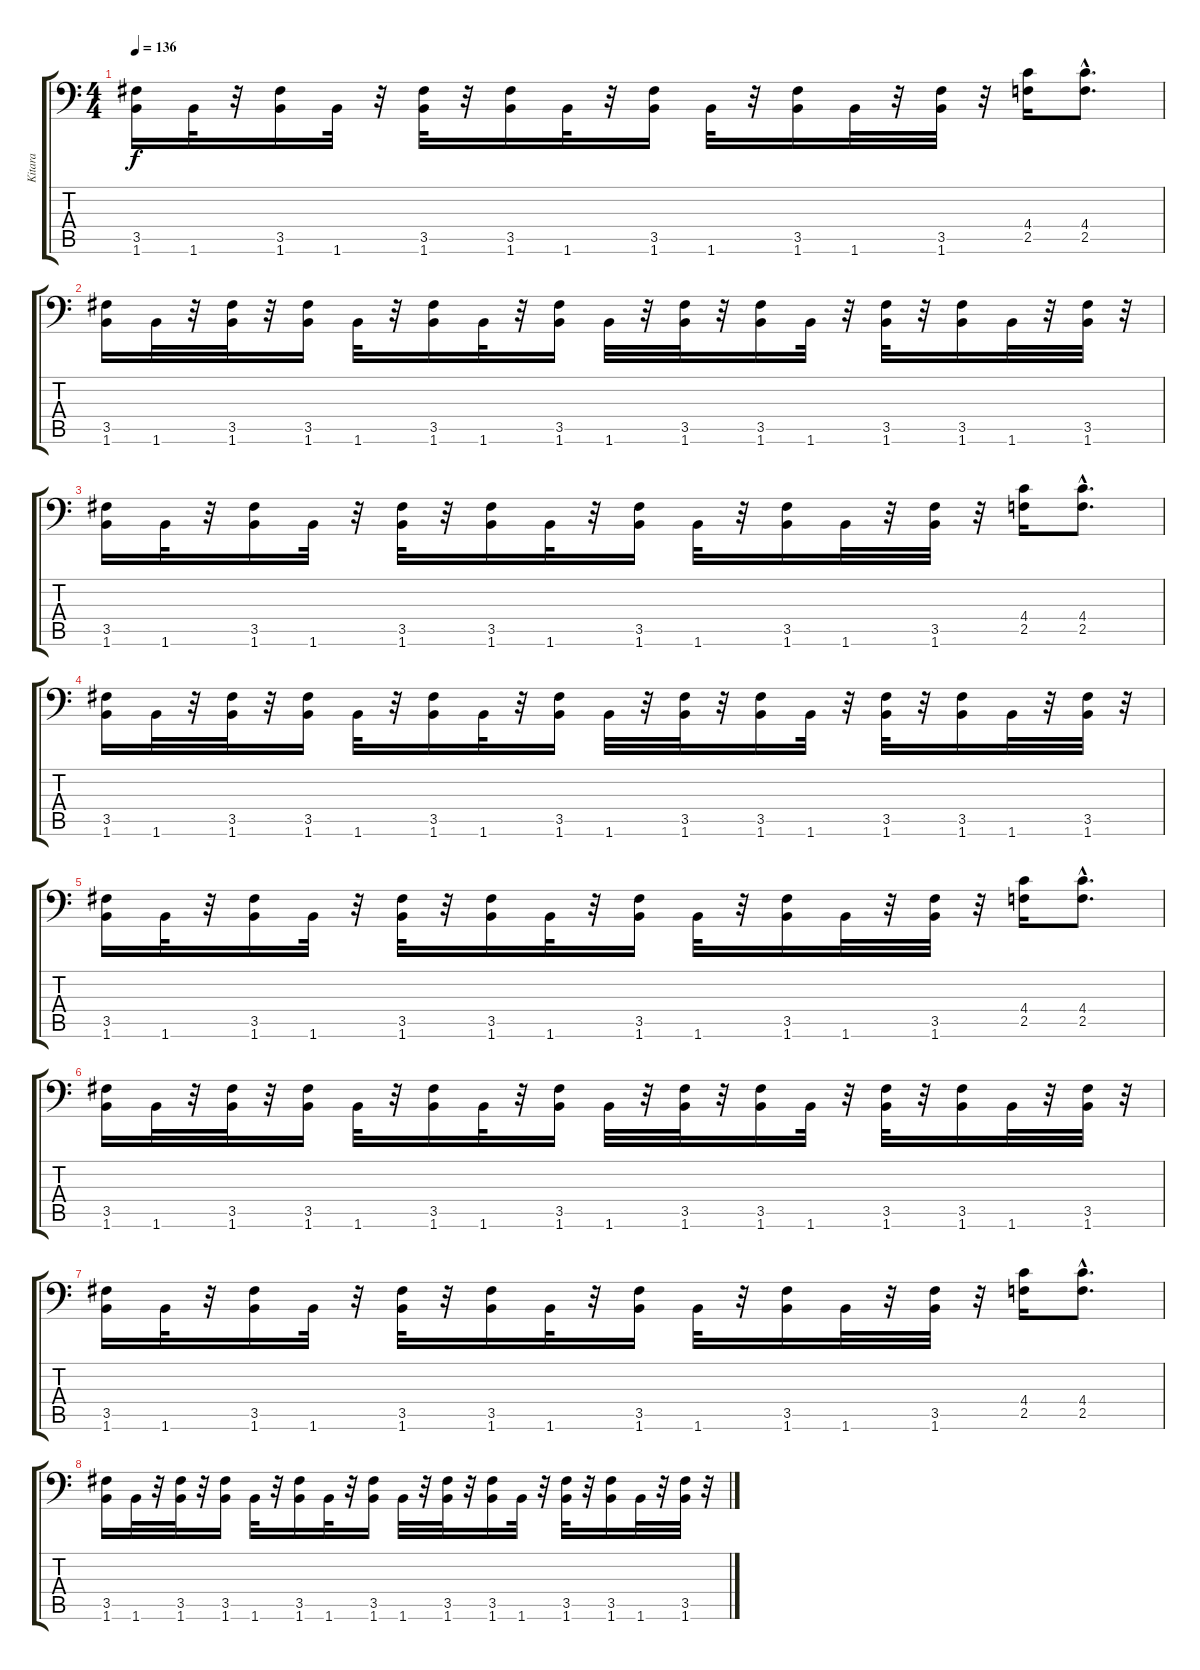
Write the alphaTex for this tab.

\track ("Kitara" "Kitara") {instrument distortionguitar}
\staff {score tabs}
\tuning (Bb3 F3 Db3 Ab2 Eb2 Bb1) {hide}
\ts (4 4)
\tempo 136
\clef f4
\ks c
(3.5 1.6).16{dy f} 1.6.32 r.32 (3.5 1.6).16 1.6.32 r.32 (3.5 1.6).32 r.32 (3.5 1.6).16 1.6.32 r.32 (3.5 1.6).16 1.6.32 r.32 (3.5 1.6).16 1.6.32 r.32 (3.5 1.6).32 r.32 (4.4 2.5).16 (4.4{hac} 2.5{hac}).8{d} |
(3.5 1.6).16 1.6.32 r.32 (3.5 1.6).32 r.32 (3.5 1.6).16 1.6.32 r.32 (3.5 1.6).16 1.6.32 r.32 (3.5 1.6).16 1.6.32 r.32 (3.5 1.6).32 r.32 (3.5 1.6).16 1.6.32 r.32 (3.5 1.6).32 r.32 (3.5 1.6).16 1.6.32 r.32 (3.5 1.6).32 r.32 |
(3.5 1.6).16 1.6.32 r.32 (3.5 1.6).16 1.6.32 r.32 (3.5 1.6).32 r.32 (3.5 1.6).16 1.6.32 r.32 (3.5 1.6).16 1.6.32 r.32 (3.5 1.6).16 1.6.32 r.32 (3.5 1.6).32 r.32 (4.4 2.5).16 (4.4{hac} 2.5{hac}).8{d} |
(3.5 1.6).16 1.6.32 r.32 (3.5 1.6).32 r.32 (3.5 1.6).16 1.6.32 r.32 (3.5 1.6).16 1.6.32 r.32 (3.5 1.6).16 1.6.32 r.32 (3.5 1.6).32 r.32 (3.5 1.6).16 1.6.32 r.32 (3.5 1.6).32 r.32 (3.5 1.6).16 1.6.32 r.32 (3.5 1.6).32 r.32 |
(3.5 1.6).16 1.6.32 r.32 (3.5 1.6).16 1.6.32 r.32 (3.5 1.6).32 r.32 (3.5 1.6).16 1.6.32 r.32 (3.5 1.6).16 1.6.32 r.32 (3.5 1.6).16 1.6.32 r.32 (3.5 1.6).32 r.32 (4.4 2.5).16 (4.4{hac} 2.5{hac}).8{d} |
(3.5 1.6).16 1.6.32 r.32 (3.5 1.6).32 r.32 (3.5 1.6).16 1.6.32 r.32 (3.5 1.6).16 1.6.32 r.32 (3.5 1.6).16 1.6.32 r.32 (3.5 1.6).32 r.32 (3.5 1.6).16 1.6.32 r.32 (3.5 1.6).32 r.32 (3.5 1.6).16 1.6.32 r.32 (3.5 1.6).32 r.32 |
(3.5 1.6).16 1.6.32 r.32 (3.5 1.6).16 1.6.32 r.32 (3.5 1.6).32 r.32 (3.5 1.6).16 1.6.32 r.32 (3.5 1.6).16 1.6.32 r.32 (3.5 1.6).16 1.6.32 r.32 (3.5 1.6).32 r.32 (4.4 2.5).16 (4.4{hac} 2.5{hac}).8{d} |
(3.5 1.6).16 1.6.32 r.32 (3.5 1.6).32 r.32 (3.5 1.6).16 1.6.32 r.32 (3.5 1.6).16 1.6.32 r.32 (3.5 1.6).16 1.6.32 r.32 (3.5 1.6).32 r.32 (3.5 1.6).16 1.6.32 r.32 (3.5 1.6).32 r.32 (3.5 1.6).16 1.6.32 r.32 (3.5 1.6).32 r.32
